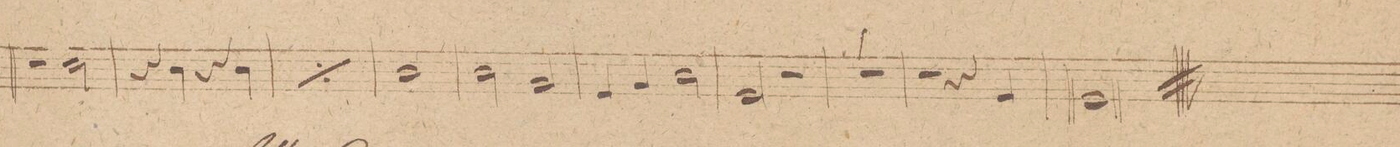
**kern	**dynam
*I"Corno 2do in F.	*
*clefG2	*
*k[b-]	*
*met(c|)	*
*M2/2	*
2r	.
2f\	.
=135	=135
4r	.
4e\	.
4r	.
4e\	.
=136	=136
*rep	*
4r	.
4e\	.
4r	.
4e\	.
*Xrep	*
=137	=137
1e	.
=138	=138
2e\	.
2c/	.
=139	=139
4A/	.
4c/	.
2e\	.
=140	=140
2A/	.
2r	.
=141	=141
1r	.
=142	=142
2r	.
4r	.
4A/	.
=143	=143
0A	.
==	==
*-	*-
